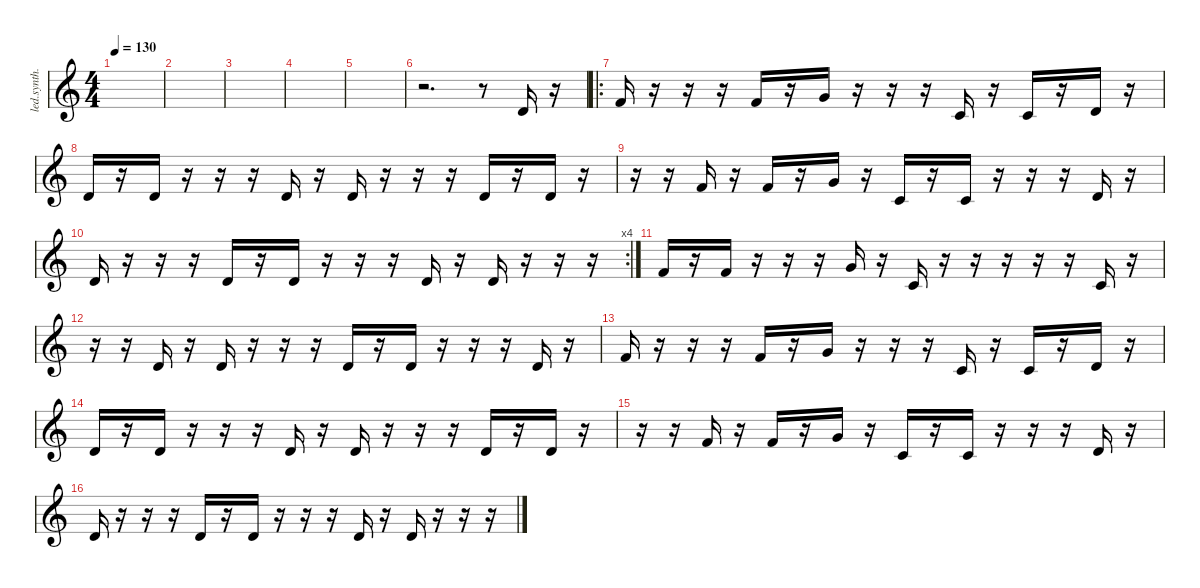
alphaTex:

\defaultSystemsLayout 4
\hideDynamics
\bracketExtendMode nobrackets
\otherSystemsTrackNameOrientation horizontal
\track ("Synth 1-RH-a-hid" "led.synth.") {defaultSystemsLayout 4 instrument lead8bassandlead}
\staff {score}
\tuning (E4 B3 G3 D3 A2 E2 B1)
\ts (4 4)
\tempo 130
\clef g2
\ks c
|
|
|
|
|
r.2{d} r.8 3.2.16 r.16 |
\ro
1.1.16 r.16 r.16 r.16 1.1.16 r.16 3.1.16 r.16 r.16 r.16 1.2.16 r.16 1.2.16 r.16 3.2.16 r.16 |
3.2.16 r.16 3.2.16 r.16 r.16 r.16 3.2.16 r.16 3.2.16 r.16 r.16 r.16 3.2.16 r.16 3.2.16 r.16 |
r.16 r.16 1.1.16 r.16 1.1.16 r.16 3.1.16 r.16 1.2.16 r.16 1.2.16 r.16 r.16 r.16 3.2.16 r.16 |
\rc 4
3.2.16 r.16 r.16 r.16 3.2.16 r.16 3.2.16 r.16 r.16 r.16 3.2.16 r.16 3.2.16 r.16 r.16 r.16 |
1.1.16 r.16 1.1.16 r.16 r.16 r.16 3.1.16 r.16 1.2.16 r.16 r.16 r.16 r.16 r.16 1.2.16 r.16 |
r.16 r.16 3.2.16 r.16 3.2.16 r.16 r.16 r.16 3.2.16 r.16 3.2.16 r.16 r.16 r.16 3.2.16 r.16 |
1.1.16 r.16 r.16 r.16 1.1.16 r.16 3.1.16 r.16 r.16 r.16 1.2.16 r.16 1.2.16 r.16 3.2.16 r.16 |
3.2.16 r.16 3.2.16 r.16 r.16 r.16 3.2.16 r.16 3.2.16 r.16 r.16 r.16 3.2.16 r.16 3.2.16 r.16 |
r.16 r.16 1.1.16 r.16 1.1.16 r.16 3.1.16 r.16 1.2.16 r.16 1.2.16 r.16 r.16 r.16 3.2.16 r.16 |
3.2.16 r.16 r.16 r.16 3.2.16 r.16 3.2.16 r.16 r.16 r.16 3.2.16 r.16 3.2.16 r.16 r.16 r.16
